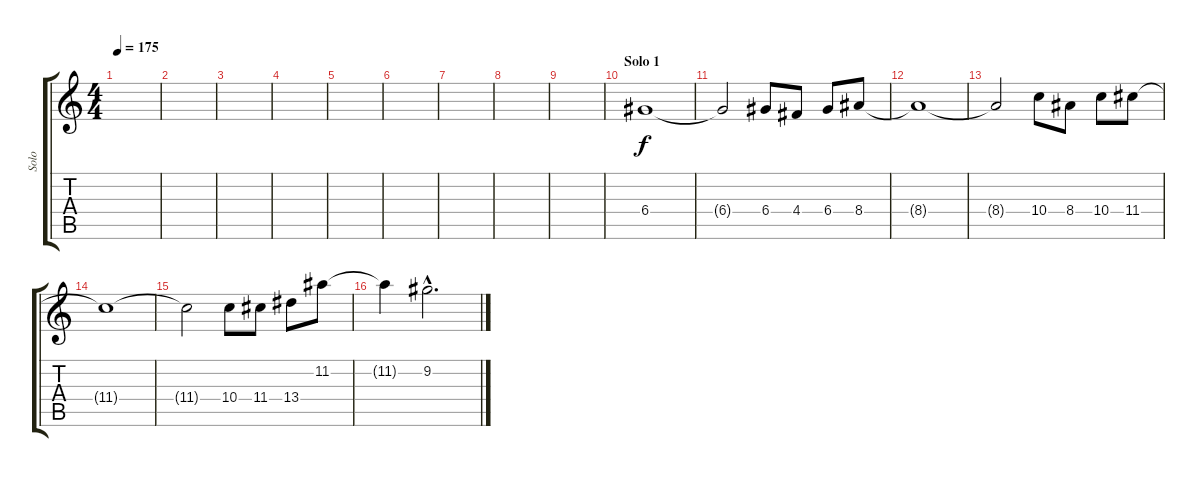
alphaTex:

\track ("Solo" "Solo") {instrument distortionguitar}
\staff {score tabs}
\tuning (E4 B3 G3 D3 A2 E2) {hide}
\ts (4 4)
\tempo 175
\clef g2
\ks c
|
|
|
|
|
|
|
|
|
\section ("" "Solo 1")
6.4.1 |
6.4{t}.2 6.4.8 4.4.8 6.4.8 8.4.8 |
8.4{t}.1 |
8.4{t}.2 10.4.8 8.4.8 10.4.8 11.4.8 |
11.4{t}.1 |
11.4{t}.2 10.4.8 11.4.8 13.4.8 11.2.8 |
11.2{t}.4 9.2{hac}.2{d}
